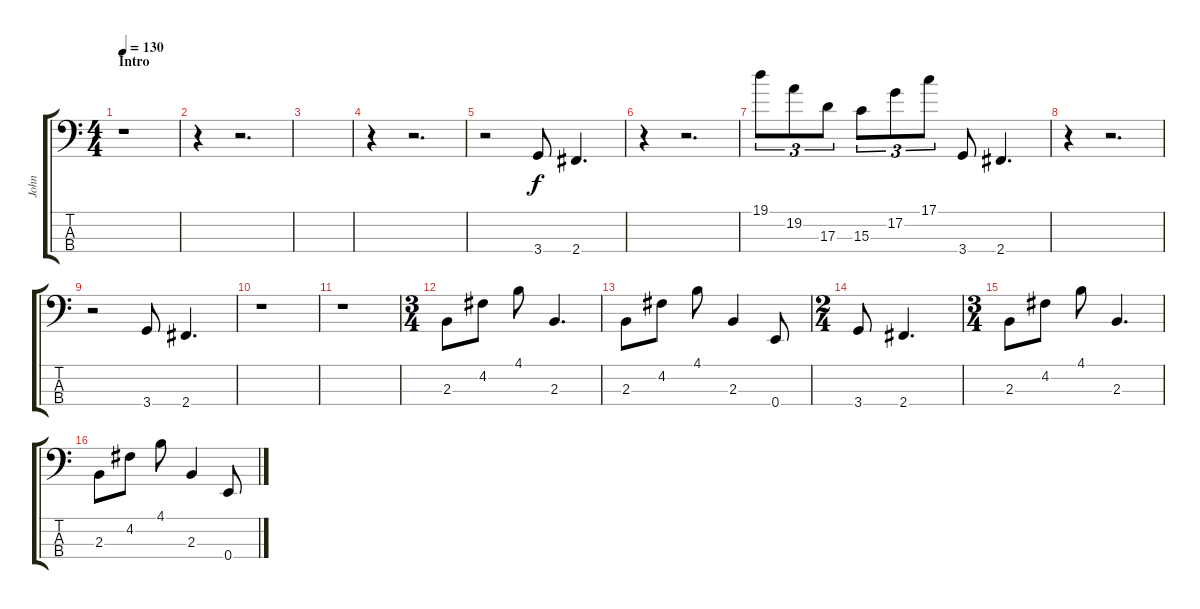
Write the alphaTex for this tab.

\track ("John" "John") {instrument electricbassfinger}
\staff {score tabs}
\tuning (G2 D2 A1 E1) {hide}
\ts (4 4)
\section ("" "Intro")
\tempo 130
\clef f4
\ks c
r.1{dy f instrument electricbassfinger} |
r.4 r.2{d} |
|
r.4 r.2{d} |
r.2 3.4.8 2.4.4{d} |
r.4 r.2{d} |
19.1.8{tu (3 2)} 19.2.8{tu (3 2)} 17.3.8{tu (3 2)} 15.3.8{tu (3 2)} 17.2.8{tu (3 2)} 17.1.8{tu (3 2)} 3.4.8 2.4.4{d} |
r.4 r.2{d} |
r.2 3.4.8 2.4.4{d} |
r.1 |
r.1 |
\ts (3 4)
2.3.8 4.2.8 4.1.8 2.3.4{d} |
2.3.8 4.2.8 4.1.8 2.3.4 0.4.8 |
\ts (2 4)
3.4.8 2.4.4{d} |
\ts (3 4)
2.3.8 4.2.8 4.1.8 2.3.4{d} |
2.3.8 4.2.8 4.1.8 2.3.4 0.4.8
